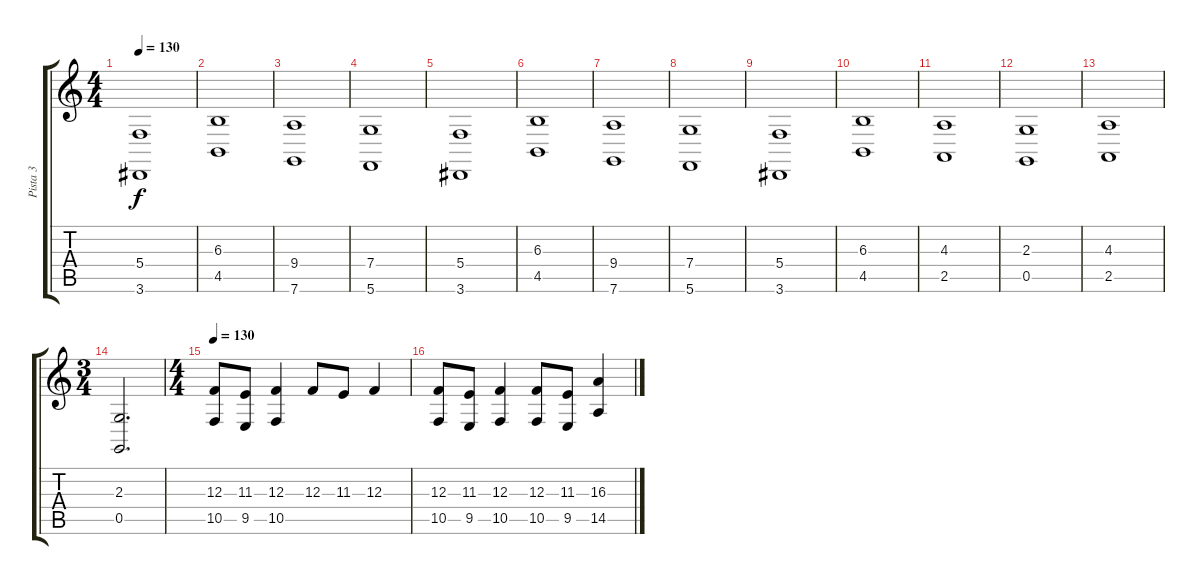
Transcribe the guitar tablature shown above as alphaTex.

\track ("Pista 3" "Pista 3") {instrument stringensemble1}
\staff {score tabs}
\tuning (D4 A3 F3 C3 G2 C2) {hide}
\ts (4 4)
\tempo 130
\clef g2
\ks c
(5.4 3.6).1{dy f} |
(6.3 4.5).1 |
(9.4 7.6).1 |
(7.4 5.6).1 |
(5.4 3.6).1 |
(6.3 4.5).1 |
(9.4 7.6).1 |
(7.4 5.6).1 |
(5.4 3.6).1 |
(6.3 4.5).1 |
(4.3 2.5).1 |
(2.3 0.5).1 |
(4.3 2.5).1 |
\ts (3 4)
(2.3 0.5).2{d} |
\ts (4 4)
\tempo 130
(12.3 10.5).8 (11.3 9.5).8 (12.3 10.5).4 12.3.8 11.3.8 12.3.4 |
(12.3 10.5).8 (11.3 9.5).8 (12.3 10.5).4 (12.3 10.5).8 (11.3 9.5).8 (16.3 14.5).4
